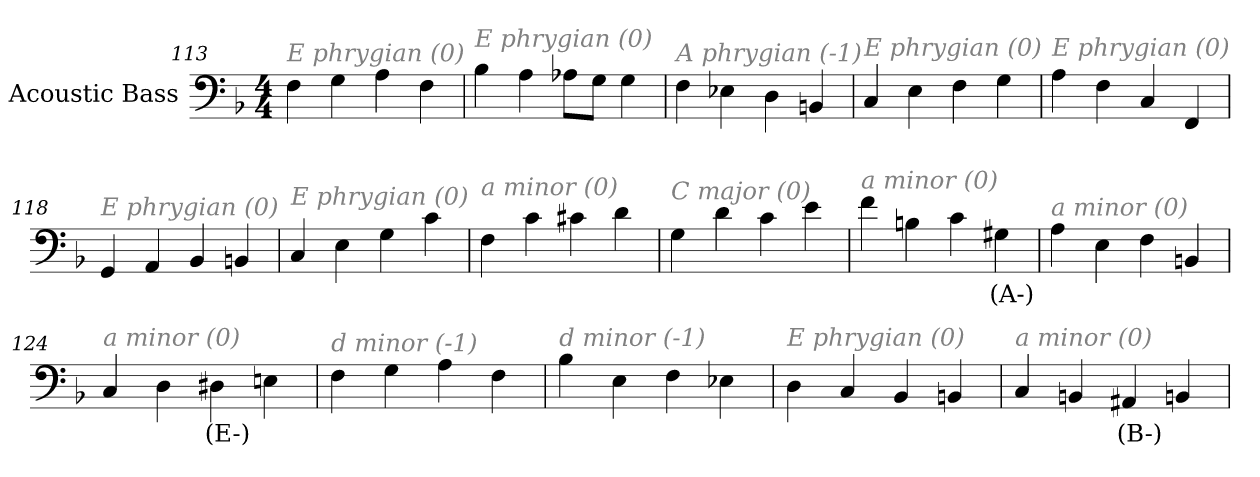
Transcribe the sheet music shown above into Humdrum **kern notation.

**kern	**text
*part1	*part1
*staff1	*staff1
*I"Acoustic Bass	*
*clefF4	*
*ITrd7c12	*
*k[b-]	*
*F:	*
*M4/4	*
=113	=113
!LO:TX:i:color=#808080:t=E phrygian (0)	!
4FF	.
4GG	.
4AA	.
4FF	.
=114	=114
!LO:TX:i:color=#808080:t=E phrygian (0)	!
4BB-	.
4AA	.
8AA-XL	.
8GGJ	.
4GG	.
=115	=115
!LO:TX:i:color=#808080:t=A phrygian (-1)	!
4FF	.
4EE-X	.
4DD	.
4BBBn	.
=116	=116
!LO:TX:i:color=#808080:t=E phrygian (0)	!
4CC	.
4EE	.
4FF	.
4GG	.
=117	=117
!LO:TX:i:color=#808080:t=E phrygian (0)	!
4AA	.
4FF	.
4CC	.
4FFF	.
=118	=118
!LO:TX:i:color=#808080:t=E phrygian (0)	!
4GGG	.
4AAA	.
4BBB-	.
4BBBn	.
=119	=119
!LO:TX:i:color=#808080:t=E phrygian (0)	!
4CC	.
4EE	.
4GG	.
4C	.
=120	=120
!LO:TX:i:color=#808080:t=a minor (0)	!
4FF	.
4C	.
4C#X	.
4D	.
=121	=121
!LO:TX:i:color=#808080:t=C major (0)	!
4GG	.
4D	.
4C	.
4E	.
=122	=122
!LO:TX:i:color=#808080:t=a minor (0)	!
4F	.
4BBn	.
4C	.
4GG#Xi	(A-)
=123	=123
!LO:TX:i:color=#808080:t=a minor (0)	!
4AA	.
4EE	.
4FF	.
4BBBn	.
=124	=124
!LO:TX:i:color=#808080:t=a minor (0)	!
4CC	.
4DD	.
4DD#Xi	(E-)
4EEn	.
=125	=125
!LO:TX:i:color=#808080:t=d minor (-1)	!
4FF	.
4GG	.
4AA	.
4FF	.
=126	=126
!LO:TX:i:color=#808080:t=d minor (-1)	!
4BB-	.
4EE	.
4FF	.
4EE-X	.
=127	=127
!LO:TX:i:color=#808080:t=E phrygian (0)	!
4DD	.
4CC	.
4BBB-	.
4BBBn	.
=128	=128
!LO:TX:i:color=#808080:t=a minor (0)	!
4CC	.
4BBBn	.
4AAA#Xi	(B-)
4BBBn	.
=	=
*-	*-
